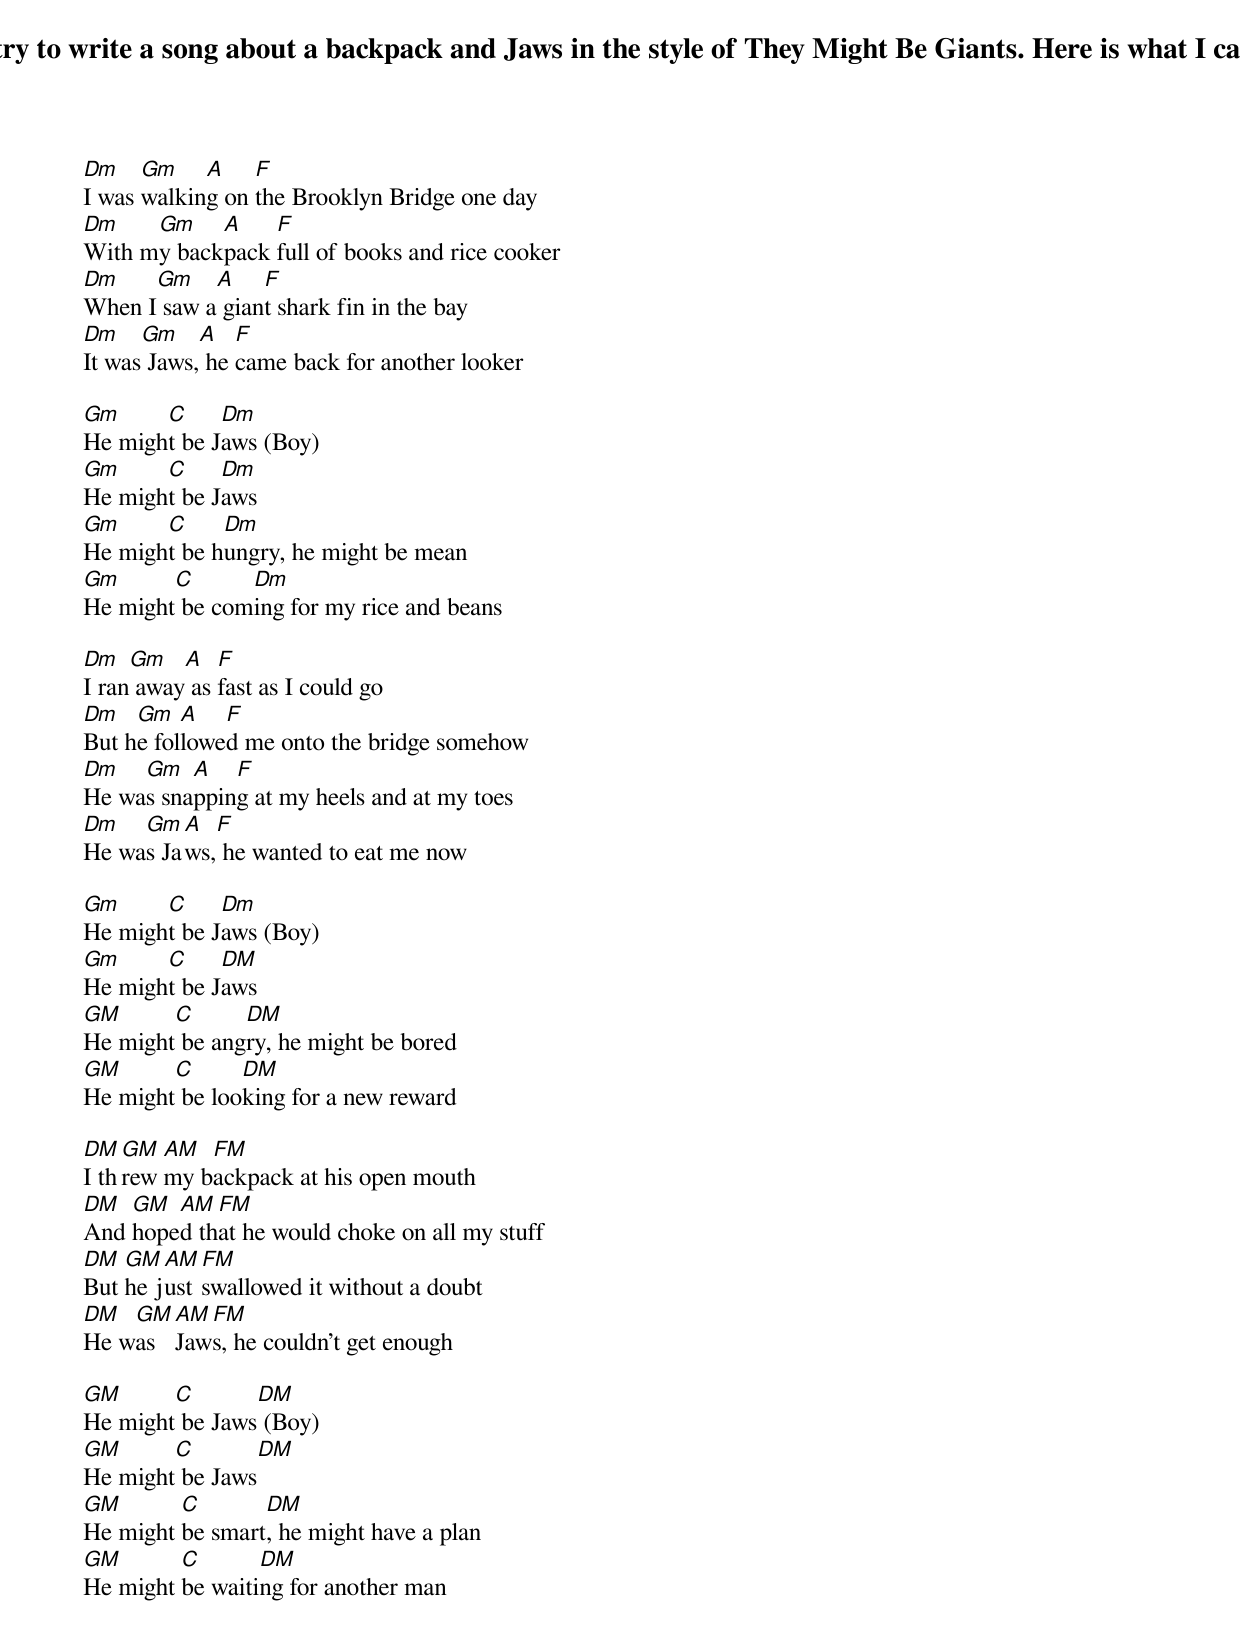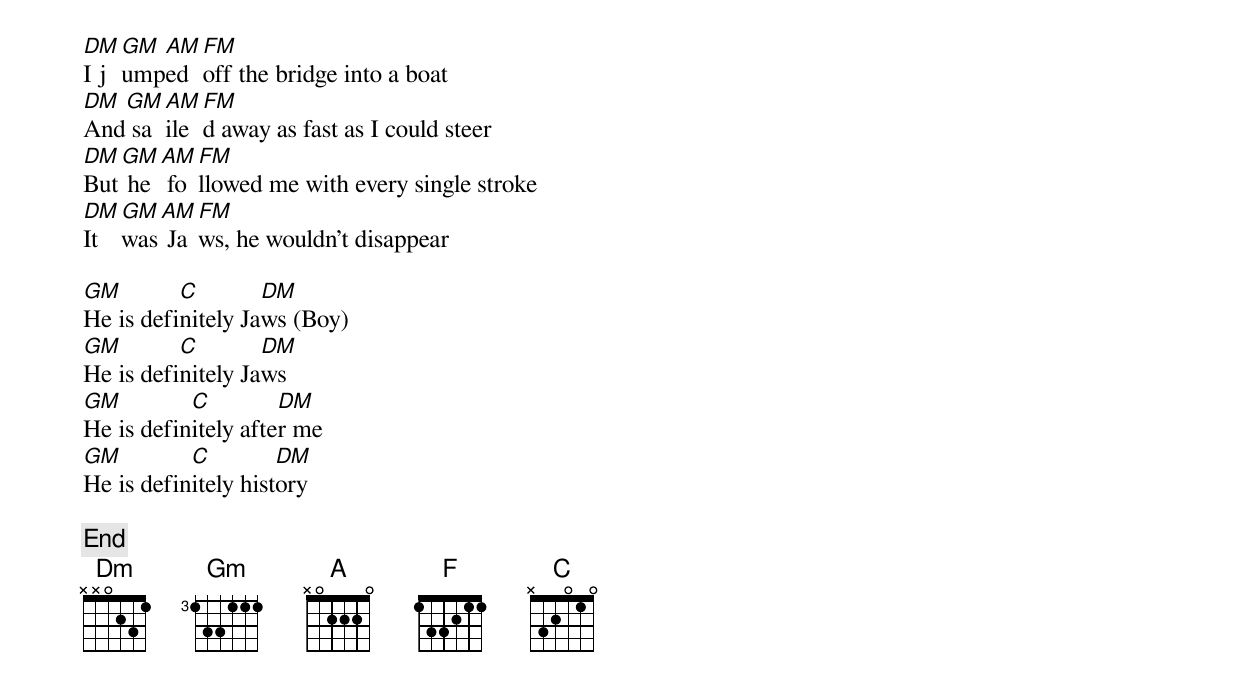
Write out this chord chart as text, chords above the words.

Sure, I can try to write a song about a backpack and Jaws in the style of They Might Be Giants. Here is what I came up with:

Dm    Gm    A    F
I was walking on the Brooklyn Bridge one day
Dm    Gm    A    F
With my backpack full of books and rice cooker
Dm    Gm    A    F
When I saw a giant shark fin in the bay
Dm    Gm    A   F
It was Jaws, he came back for another looker

Gm     C     Dm
He might be Jaws (Boy)
Gm     C     Dm
He might be Jaws
Gm     C     Dm
He might be hungry, he might be mean
Gm      C      Dm
He might be coming for my rice and beans

Dm   Gm   A   F
I ran away as fast as I could go
Dm   Gm   A   F
But he followed me onto the bridge somehow
Dm   Gm   A   F
He was snapping at my heels and at my toes
Dm   Gm  A  F
He was Jaws, he wanted to eat me now

Gm     C     Dm
He might be Jaws (Boy)
Gm     C     DM
He might be Jaws
GM      C      DM
He might be angry, he might be bored
GM      C      DM
He might be looking for a new reward

DM  GM  AM  FM
I threw my backpack at his open mouth
DM  GM  AM  FM
And hoped that he would choke on all my stuff
DM  GM  AM  FM
But he just swallowed it without a doubt
DM  GM AM FM
He was Jaws, he couldn't get enough

GM      C       DM
He might be Jaws (Boy)
GM      C       DM
He might be Jaws
GM       C       DM
He might be smart, he might have a plan
GM       C       DM
He might be waiting for another man

DM GM AM FM
I jumped off the bridge into a boat
DM GM AM FM
And sailed away as fast as I could steer
DM GM AM FM
But he followed me with every single stroke
DM GM AM FM
It was Jaws, he wouldn't disappear

GM        C        DM
He is definitely Jaws (Boy)
GM        C        DM
He is definitely Jaws
GM         C         DM
He is definitely after me
GM         C         DM
He is definitely history

[End]
